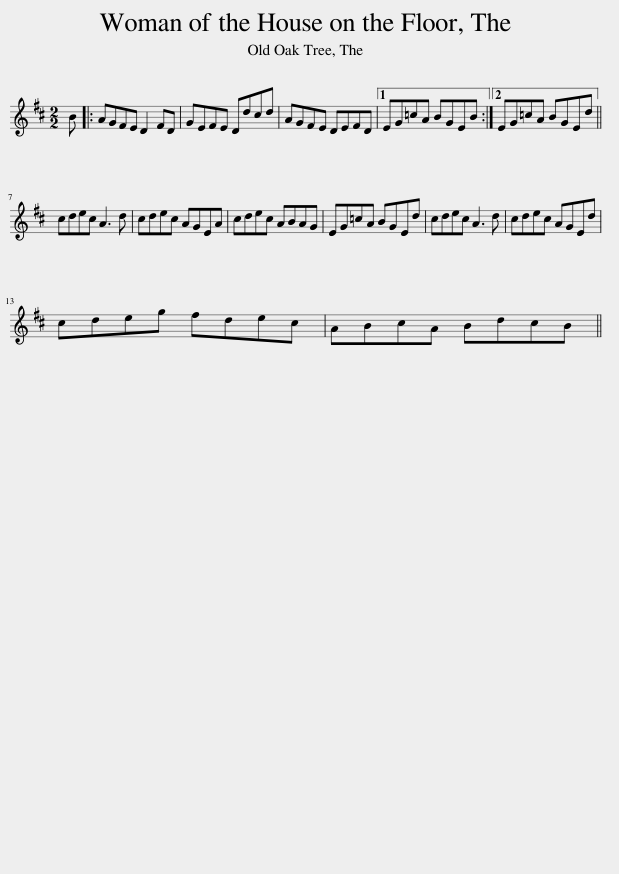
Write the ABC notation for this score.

X:1
L:1/8
M:2/2
I:linebreak $
K:D
V:1 treble
V:1
 B |: AGFE D2 FD | GEFE Ddcd | AGFE DEFD |1 EG=cA BGEB :|2 %5
 EG=cA BGEd ||$ cdec A3 d | cdec AGEA | cdec ABAG | EG=cA BGEd | %10
 cdec A3 d | cdec AGEd |$ cdeg fdec | ABcA BdcB || %14
